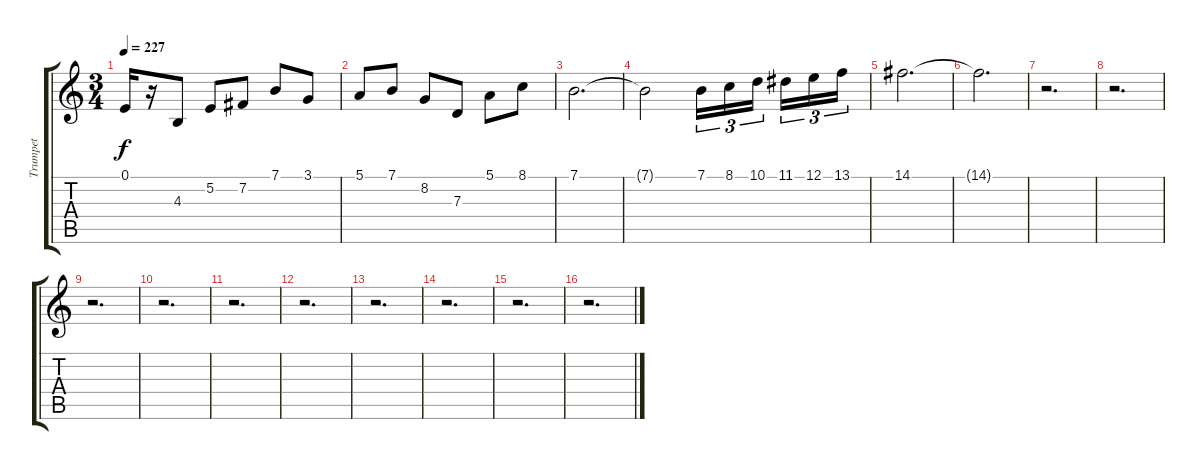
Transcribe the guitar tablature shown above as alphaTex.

\track ("Trumpet" "Trumpet") {instrument trumpet}
\staff {score tabs}
\tuning (E4 B3 G3 D3 A2 E2) {hide}
\ts (3 4)
\tempo 227
\clef g2
\ks c
0.1{t}.16{dy f} r.16 4.3.8 5.2.8 7.2.8 7.1.8 3.1.8 |
5.1.8 7.1.8 8.2.8 7.3.8 5.1.8 8.1.8 |
7.1.2{d} |
7.1{t}.2 7.1.16{tu (3 2)} 8.1.16{tu (3 2)} 10.1.16{tu (3 2) beam splitsecondary} 11.1.16{tu (3 2)} 12.1.16{tu (3 2)} 13.1.16{tu (3 2)} |
14.1.2{d} |
14.1{t}.2{d} |
r.2{d} |
r.2{d} |
r.2{d} |
r.2{d} |
r.2{d} |
r.2{d} |
r.2{d} |
r.2{d} |
r.2{d} |
r.2{d}
